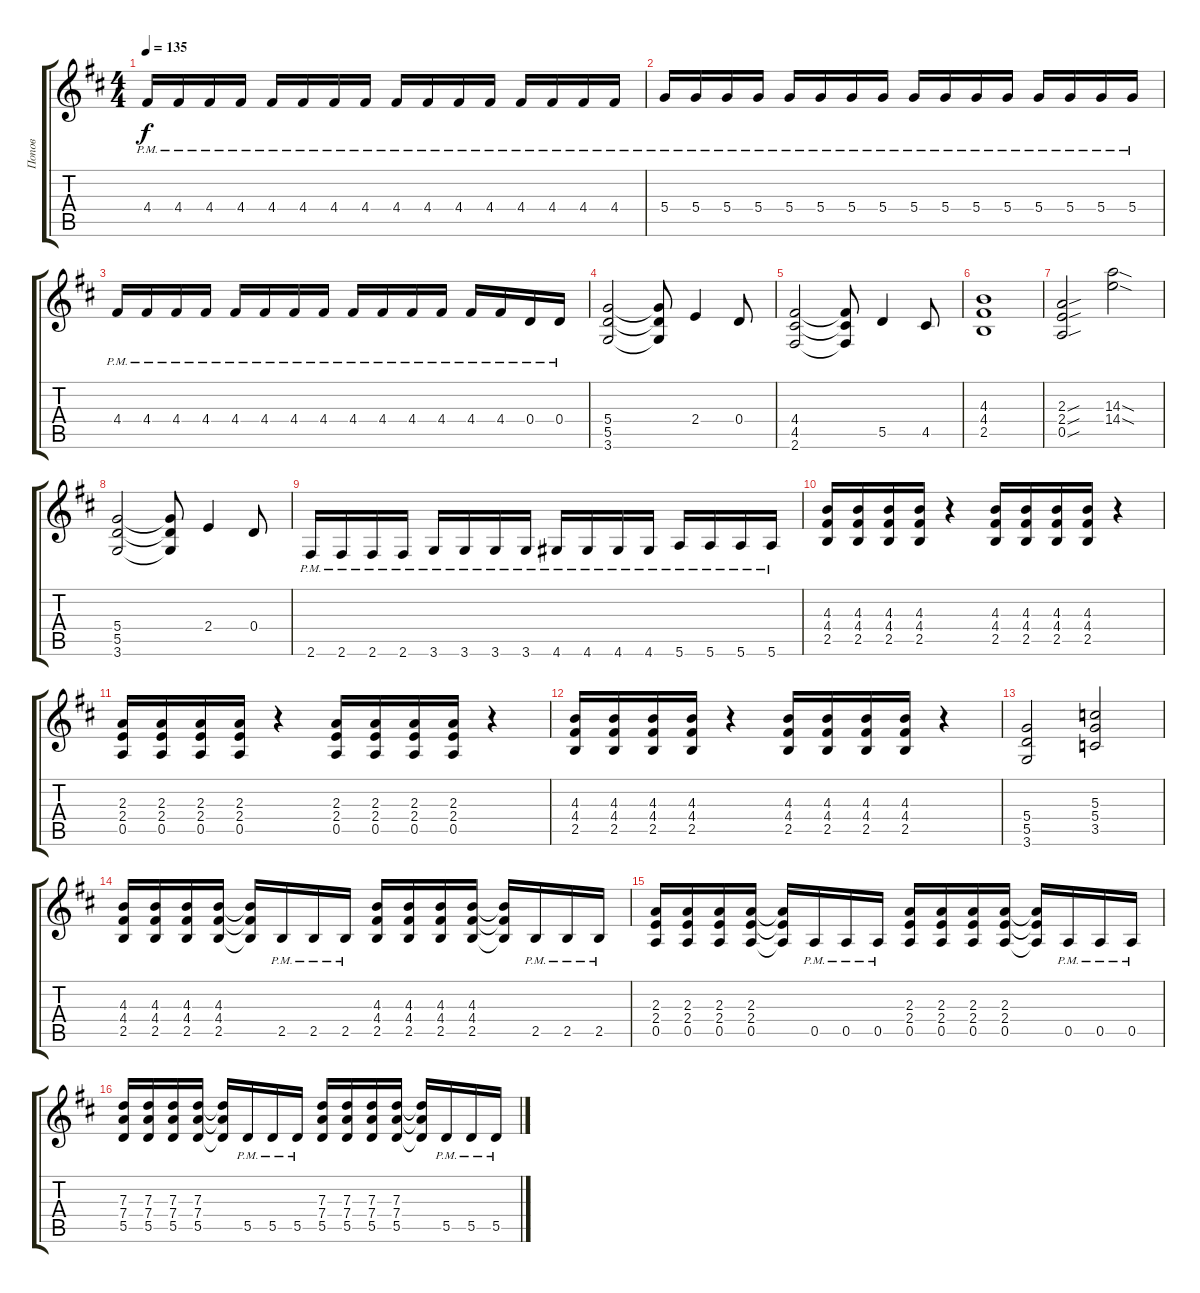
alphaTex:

\track ("Попов" "Попов") {instrument distortionguitar}
\staff {score tabs}
\tuning (E4 B3 G3 D3 A2 E2) {hide}
\ts (4 4)
\tempo 135
\clef g2
\ks d
4.4{pm}.16{dy f} 4.4{pm}.16 4.4{pm}.16 4.4{pm}.16 4.4{pm}.16 4.4{pm}.16 4.4{pm}.16 4.4{pm}.16 4.4{pm}.16 4.4{pm}.16 4.4{pm}.16 4.4{pm}.16 4.4{pm}.16 4.4{pm}.16 4.4{pm}.16 4.4{pm}.16 |
5.4{pm}.16 5.4{pm}.16 5.4{pm}.16 5.4{pm}.16 5.4{pm}.16 5.4{pm}.16 5.4{pm}.16 5.4{pm}.16 5.4{pm}.16 5.4{pm}.16 5.4{pm}.16 5.4{pm}.16 5.4{pm}.16 5.4{pm}.16 5.4{pm}.16 5.4{pm}.16 |
4.4{pm}.16 4.4{pm}.16 4.4{pm}.16 4.4{pm}.16 4.4{pm}.16 4.4{pm}.16 4.4{pm}.16 4.4{pm}.16 4.4{pm}.16 4.4{pm}.16 4.4{pm}.16 4.4{pm}.16 4.4{pm}.16 4.4{pm}.16 0.4{pm}.16 0.4{pm}.16 |
(5.4 5.5 3.6).2 (5.4{t} 5.5{t} 3.6{t}).8 2.4.4 0.4.8 |
(4.4 4.5 2.6).2 (4.4{t} 4.5{t} 2.6{t}).8 5.5.4 4.5.8 |
(4.3 4.4 2.5).1 |
(2.3{sou} 2.4{sou} 0.5{sou}).2 (14.3{sod} 14.4{sod}).2 |
(5.4 5.5 3.6).2 (5.4{t} 5.5{t} 3.6{t}).8 2.4.4 0.4.8 |
2.6{pm}.16 2.6{pm}.16 2.6{pm}.16 2.6{pm}.16 3.6{pm}.16 3.6{pm}.16 3.6{pm}.16 3.6{pm}.16 4.6{pm}.16 4.6{pm}.16 4.6{pm}.16 4.6{pm}.16 5.6{pm}.16 5.6{pm}.16 5.6{pm}.16 5.6{pm}.16 |
(4.3 4.4 2.5).16 (4.3 4.4 2.5).16 (4.3 4.4 2.5).16 (4.3 4.4 2.5).16 r.4 (4.3 4.4 2.5).16 (4.3 4.4 2.5).16 (4.3 4.4 2.5).16 (4.3 4.4 2.5).16 r.4 |
(2.3 2.4 0.5).16 (2.3 2.4 0.5).16 (2.3 2.4 0.5).16 (2.3 2.4 0.5).16 r.4 (2.3 2.4 0.5).16 (2.3 2.4 0.5).16 (2.3 2.4 0.5).16 (2.3 2.4 0.5).16 r.4 |
(4.3 4.4 2.5).16 (4.3 4.4 2.5).16 (4.3 4.4 2.5).16 (4.3 4.4 2.5).16 r.4 (4.3 4.4 2.5).16 (4.3 4.4 2.5).16 (4.3 4.4 2.5).16 (4.3 4.4 2.5).16 r.4 |
(5.4 5.5 3.6).2 (5.3 5.4 3.5).2 |
(4.3 4.4 2.5).16 (4.3 4.4 2.5).16 (4.3 4.4 2.5).16 (4.3 4.4 2.5).16 (4.3{t} 4.4{t} 2.5{t}).16 2.5{pm}.16 2.5{pm}.16 2.5{pm}.16 (4.3 4.4 2.5).16 (4.3 4.4 2.5).16 (4.3 4.4 2.5).16 (4.3 4.4 2.5).16 (4.3{t} 4.4{t} 2.5{t}).16 2.5{pm}.16 2.5{pm}.16 2.5{pm}.16 |
(2.3 2.4 0.5).16 (2.3 2.4 0.5).16 (2.3 2.4 0.5).16 (2.3 2.4 0.5).16 (2.3{t} 2.4{t} 0.5{t}).16 0.5{pm}.16 0.5{pm}.16 0.5{pm}.16 (2.3 2.4 0.5).16 (2.3 2.4 0.5).16 (2.3 2.4 0.5).16 (2.3 2.4 0.5).16 (2.3{t} 2.4{t} 0.5{t}).16 0.5{pm}.16 0.5{pm}.16 0.5{pm}.16 |
(7.3 7.4 5.5).16 (7.3 7.4 5.5).16 (7.3 7.4 5.5).16 (7.3 7.4 5.5).16 (7.3{t} 7.4{t} 5.5{t}).16 5.5{pm}.16 5.5{pm}.16 5.5{pm}.16 (7.3 7.4 5.5).16 (7.3 7.4 5.5).16 (7.3 7.4 5.5).16 (7.3 7.4 5.5).16 (7.3{t} 7.4{t} 5.5{t}).16 5.5{pm}.16 5.5{pm}.16 5.5{pm}.16
